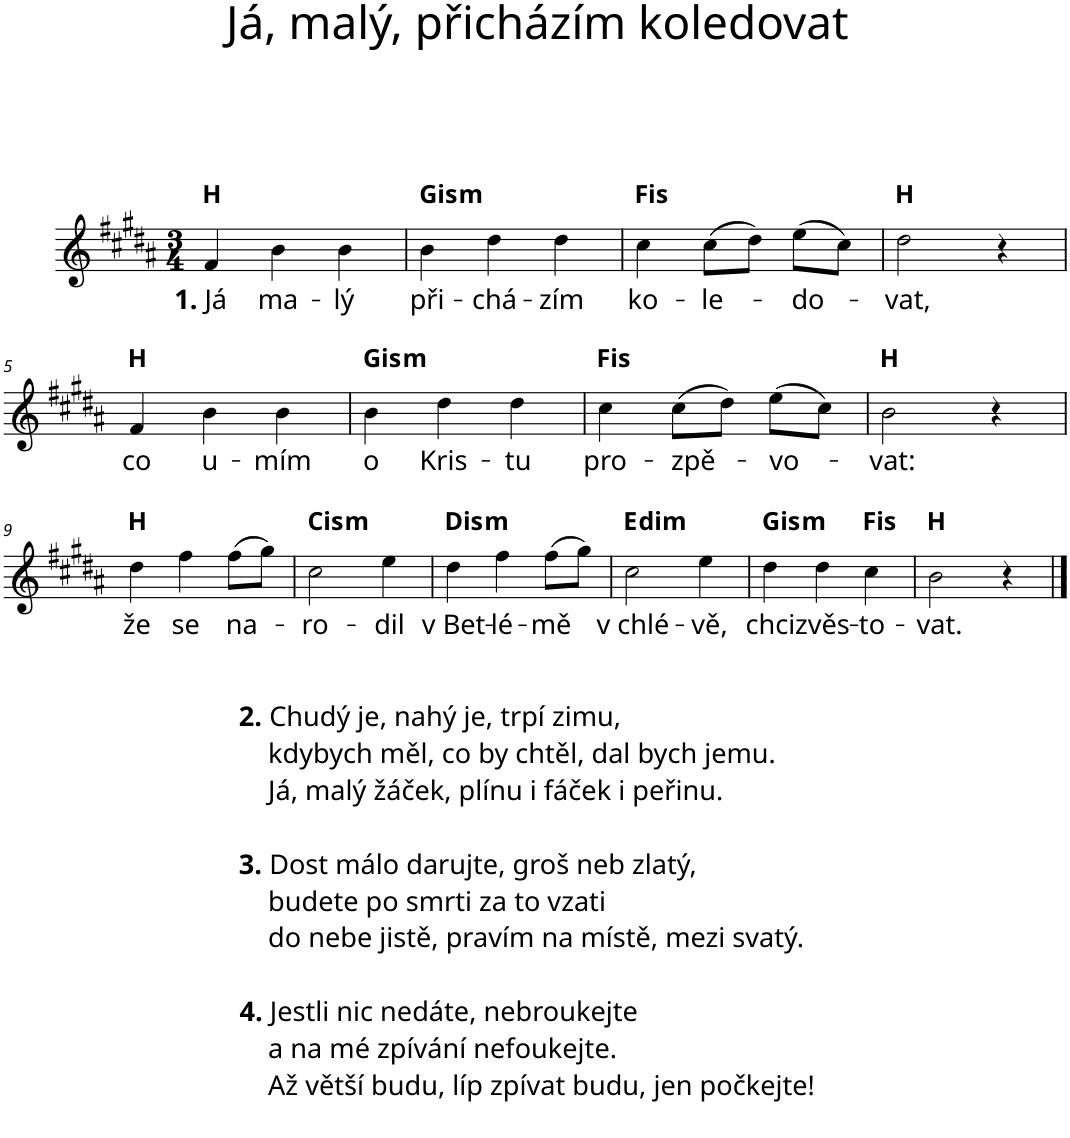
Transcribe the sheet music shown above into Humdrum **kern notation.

**kern	**text	**harte
*part1	*part1	*part1
*staff1	*staff1	*
*I"Piano	*	*
*I'Pno.	*	*
*clefG2	*	*
*k[f#c#g#d#a#]	*	*
*M3/4	*	*
=1	=1	=1
!	!LO:LY:b	!
4f#/	1. Já	B:maj
!	!LO:LY:b	!
4b\	ma-	.
!	!LO:LY:b	!
4b\	-lý	.
=2	=2	=2
!	!LO:LY:b	!LO:H:kt=m
4b\	při-	G#:min
!	!LO:LY:b	!
4dd#\	-chá-	.
!	!LO:LY:b	!
4dd#\	-zím	.
=3	=3	=3
!	!LO:LY:b	!
4cc#\	ko-	F#:maj
!	!LO:LY:b	!
(8cc#\L	-le-	.
8dd#\J)	.	.
!	!LO:LY:b	!
(8ee\L	-do-	.
8cc#\J)	.	.
=4	=4	=4
!	!LO:LY:b	!
2dd#\	-vat,	B:maj
4r	.	.
!!LO:LB:g=z
=5	=5	=5
!	!LO:LY:b	!
4f#/	co	B:maj
!	!LO:LY:b	!
4b\	u-	.
!	!LO:LY:b	!
4b\	-mím	.
=6	=6	=6
!	!LO:LY:b	!LO:H:kt=m
4b\	o	G#:min
!	!LO:LY:b	!
4dd#\	Kris-	.
!	!LO:LY:b	!
4dd#\	-tu	.
=7	=7	=7
!	!LO:LY:b	!
4cc#\	pro-	F#:maj
!	!LO:LY:b	!
(8cc#\L	-zpě-	.
8dd#\J)	.	.
!	!LO:LY:b	!
(8ee\L	-vo-	.
8cc#\J)	.	.
=8	=8	=8
!	!LO:LY:b	!
2b\	-vat:	B:maj
4r	.	.
!!LO:LB:g=z
=9	=9	=9
!	!LO:LY:b	!
4dd#\	že	B:maj
!	!LO:LY:b	!
4ff#\	se	.
!	!LO:LY:b	!
(8ff#\L	na-	.
8gg#\J)	.	.
=10	=10	=10
!	!LO:LY:b	!LO:H:kt=m
2cc#\	-ro-	C#:min
!	!LO:LY:b	!
4ee\	-dil	.
=11	=11	=11
!	!LO:LY:b	!LO:H:kt=m
4dd#\	v Bet-	D#:min
!	!LO:LY:b	!
4ff#\	-lé-	.
!	!LO:LY:b	!
(8ff#\L	-mě	.
8gg#\J)	.	.
=12	=12	=12
!	!LO:LY:b	!LO:H:kt=dim
2cc#\	v chlé-	E:dim
!	!LO:LY:b	!
4ee\	-vě,	.
=13	=13	=13
!	!LO:LY:b	!LO:H:kt=m
4dd#\	chci	G#:min
!	!LO:LY:b	!
4dd#\	zvěs-	.
!	!LO:LY:b	!
4cc#\	-to-	F#:maj
=14	=14	=14
!	!LO:LY:b	!
2b\	vat.	B:maj
4r	.	.
==	==	==
*-	*-	*-
